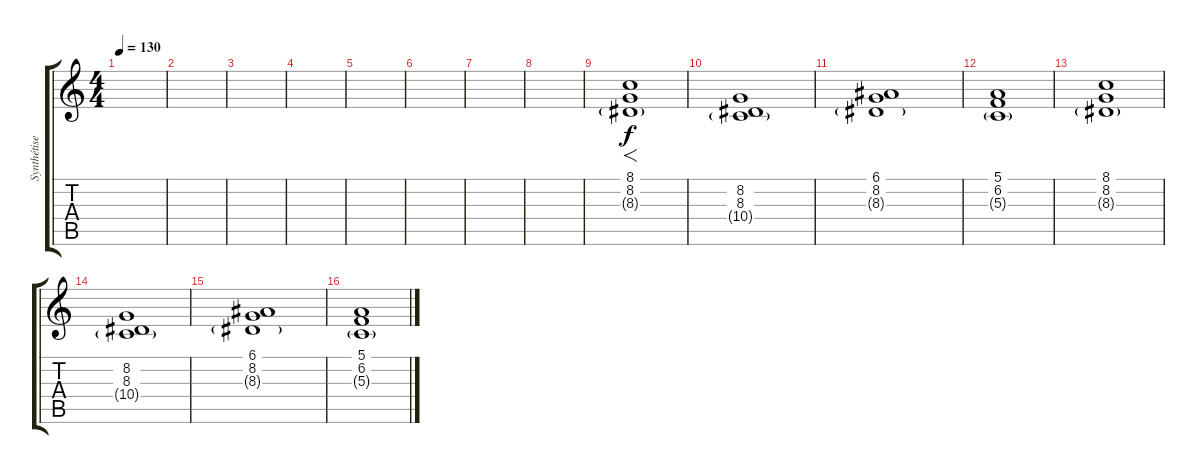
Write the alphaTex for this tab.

\track ("Synthétiseur" "Synthétise") {instrument stringensemble1}
\staff {score tabs}
\tuning (E4 B3 G3 D3 A2 E2) {hide}
\ts (4 4)
\tempo 130
\clef g2
\ks c
|
|
|
|
|
|
|
|
(8.1 8.2 8.3{g}).1{f} |
(8.2 8.3 10.4{g}).1 |
(6.1 8.2 8.3{g}).1 |
(5.1 6.2 5.3{g}).1 |
(8.1 8.2 8.3{g}).1 |
(8.2 8.3 10.4{g}).1 |
(6.1 8.2 8.3{g}).1 |
(5.1 6.2 5.3{g}).1
